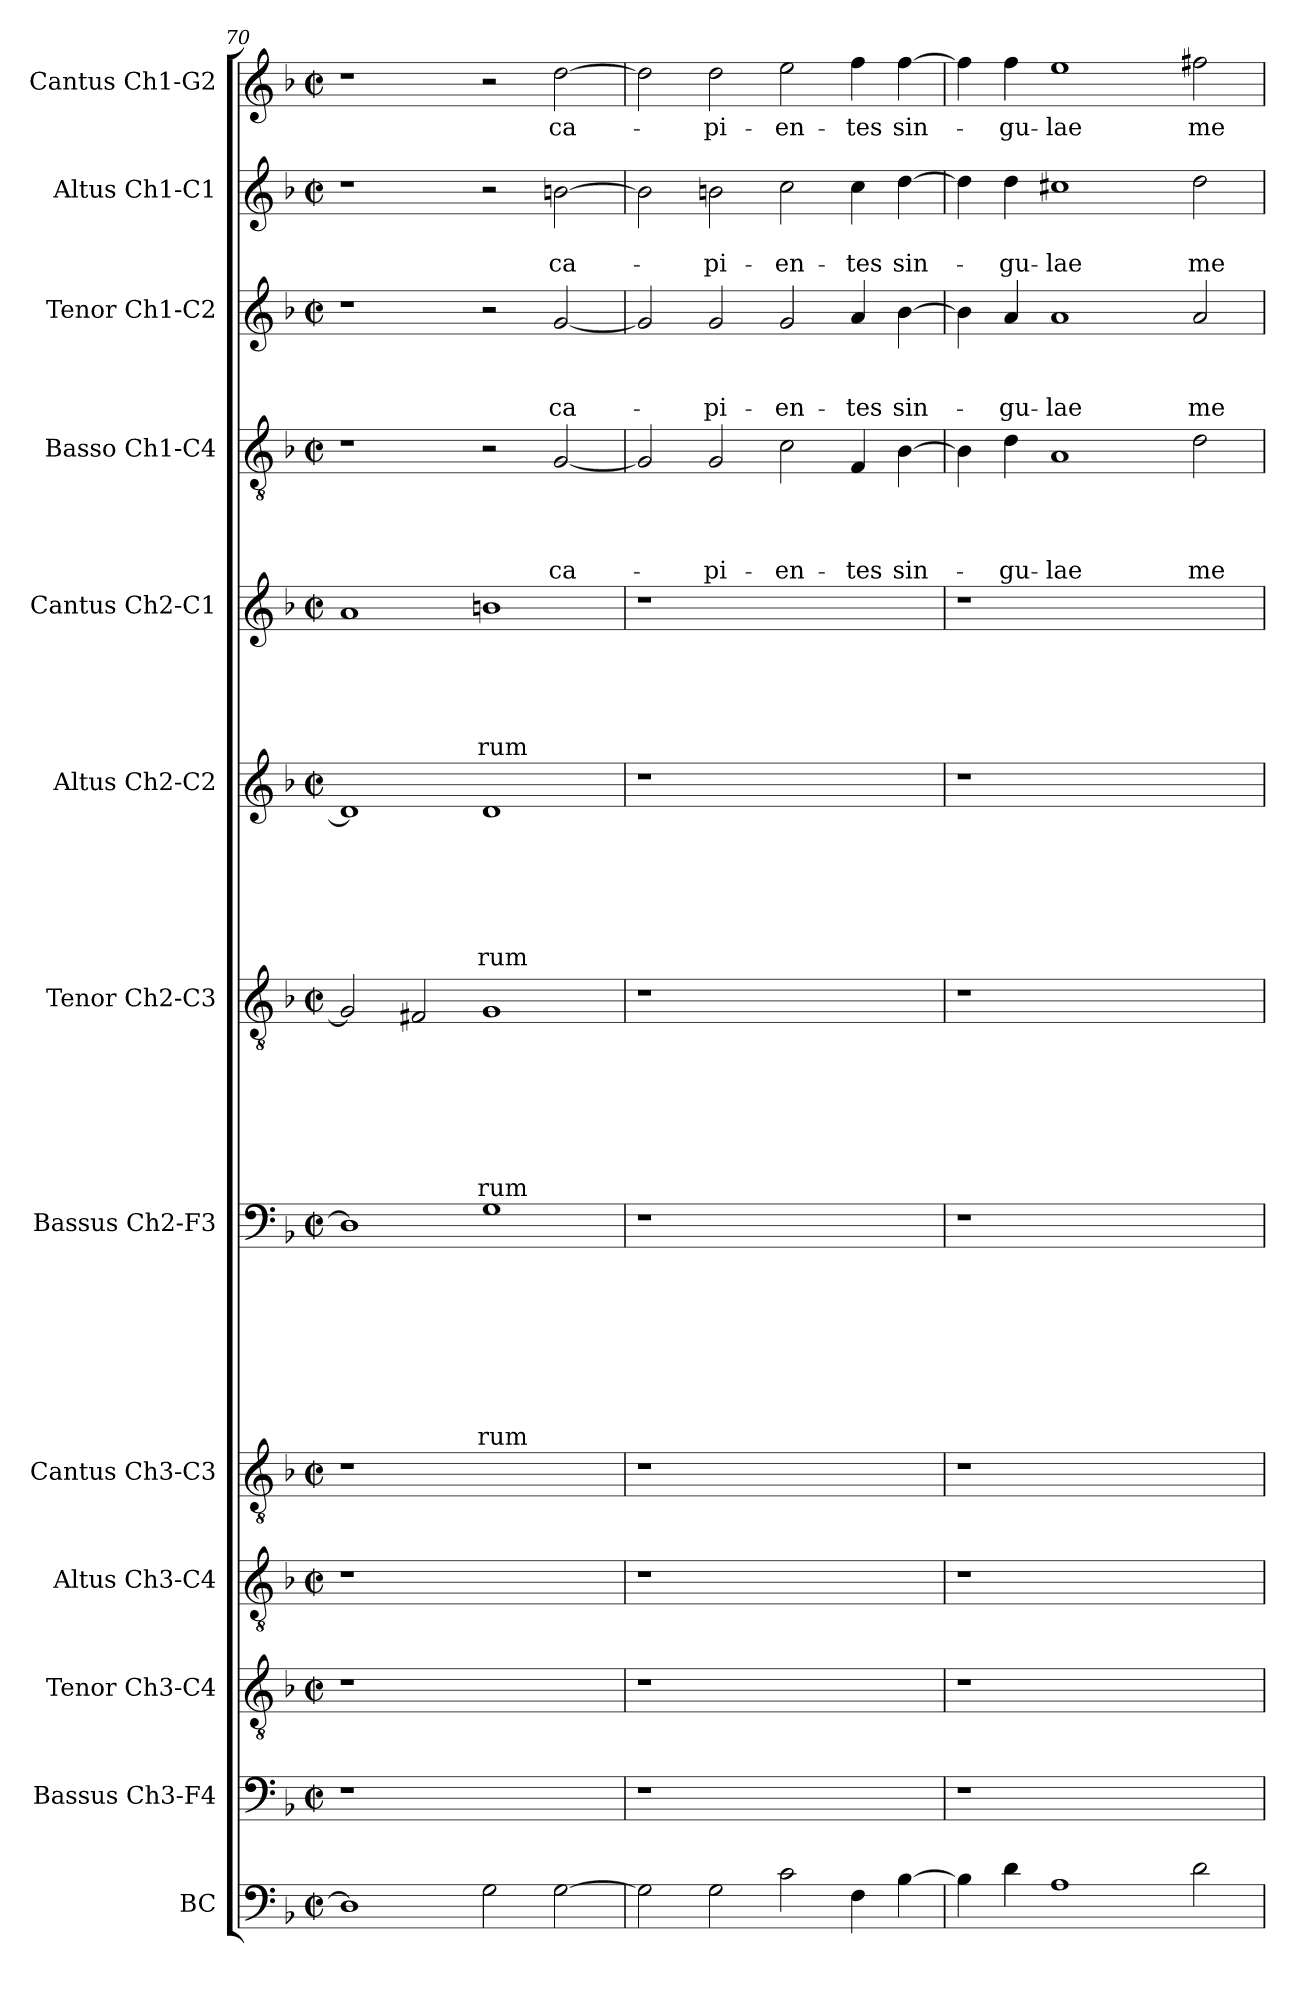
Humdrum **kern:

**kern	**kern	**kern	**kern	**kern	**kern	**text	**text	**text	**text	**text	**text	**text	**text	**kern	**text	**text	**text	**text	**text	**text	**text	**kern	**text	**text	**text	**text	**text	**text	**kern	**text	**text	**text	**text	**text	**kern	**text	**text	**text	**text	**kern	**text	**text	**text	**kern	**text	**text	**kern	**text
*part13	*part12	*part11	*part10	*part9	*part8	*part8	*part8	*part8	*part8	*part8	*part8	*part8	*part8	*part7	*part7	*part7	*part7	*part7	*part7	*part7	*part7	*part6	*part6	*part6	*part6	*part6	*part6	*part6	*part5	*part5	*part5	*part5	*part5	*part5	*part4	*part4	*part4	*part4	*part4	*part3	*part3	*part3	*part3	*part2	*part2	*part2	*part1	*part1
*staff13	*staff12	*staff11	*staff10	*staff9	*staff8	*staff8	*staff8	*staff8	*staff8	*staff8	*staff8	*staff8	*staff8	*staff7	*staff7	*staff7	*staff7	*staff7	*staff7	*staff7	*staff7	*staff6	*staff6	*staff6	*staff6	*staff6	*staff6	*staff6	*staff5	*staff5	*staff5	*staff5	*staff5	*staff5	*staff4	*staff4	*staff4	*staff4	*staff4	*staff3	*staff3	*staff3	*staff3	*staff2	*staff2	*staff2	*staff1	*staff1
*I"BC	*I"Bassus Ch3-F4	*I"Tenor Ch3-C4	*I"Altus Ch3-C4	*I"Cantus Ch3-C3	*I"Bassus Ch2-F3	*	*	*	*	*	*	*	*	*I"Tenor Ch2-C3	*	*	*	*	*	*	*	*I"Altus Ch2-C2	*	*	*	*	*	*	*I"Cantus Ch2-C1	*	*	*	*	*	*I"Basso Ch1-C4	*	*	*	*	*I"Tenor Ch1-C2	*	*	*	*I"Altus Ch1-C1	*	*	*I"Cantus Ch1-G2	*
*	*I'B3	*I'T3	*I'A3	*I'C3	*I'B2	*	*	*	*	*	*	*	*	*I'T2	*	*	*	*	*	*	*	*I'A2	*	*	*	*	*	*	*I'C2	*	*	*	*	*	*I'B1	*	*	*	*	*I'T1	*	*	*	*I'A1	*	*	*I'C1	*
*clefF4	*clefF4	*clefGv2	*clefGv2	*clefGv2	*clefF4	*	*	*	*	*	*	*	*	*clefGv2	*	*	*	*	*	*	*	*clefG2	*	*	*	*	*	*	*clefG2	*	*	*	*	*	*clefGv2	*	*	*	*	*clefG2	*	*	*	*clefG2	*	*	*clefG2	*
*k[b-]	*k[b-]	*k[b-]	*k[b-]	*k[b-]	*k[b-]	*	*	*	*	*	*	*	*	*k[b-]	*	*	*	*	*	*	*	*k[b-]	*	*	*	*	*	*	*k[b-]	*	*	*	*	*	*k[b-]	*	*	*	*	*k[b-]	*	*	*	*k[b-]	*	*	*k[b-]	*
*F:	*F:	*F:	*F:	*F:	*F:	*	*	*	*	*	*	*	*	*F:	*	*	*	*	*	*	*	*F:	*	*	*	*	*	*	*F:	*	*	*	*	*	*F:	*	*	*	*	*F:	*	*	*	*F:	*	*	*F:	*
*M2/2	*M2/2	*M2/2	*M2/2	*M2/2	*M2/2	*	*	*	*	*	*	*	*	*M2/2	*	*	*	*	*	*	*	*M2/2	*	*	*	*	*	*	*M2/2	*	*	*	*	*	*M2/2	*	*	*	*	*M2/2	*	*	*	*M2/2	*	*	*M2/2	*
*met(c|)	*met(c|)	*met(c|)	*met(c|)	*met(c|)	*met(c|)	*	*	*	*	*	*	*	*	*met(c|)	*	*	*	*	*	*	*	*met(c|)	*	*	*	*	*	*	*met(c|)	*	*	*	*	*	*met(c|)	*	*	*	*	*met(c|)	*	*	*	*met(c|)	*	*	*met(c|)	*
=70	=70	=70	=70	=70	=70	=70	=70	=70	=70	=70	=70	=70	=70	=70	=70	=70	=70	=70	=70	=70	=70	=70	=70	=70	=70	=70	=70	=70	=70	=70	=70	=70	=70	=70	=70	=70	=70	=70	=70	=70	=70	=70	=70	=70	=70	=70	=70	=70
1D]	1r	1r	1r	1r	1D]	.	.	.	.	.	.	.	.	2G/]	.	.	.	.	.	.	.	1d]	.	.	.	.	.	.	1a	.	.	.	.	.	1r	.	.	.	.	1r	.	.	.	1r	.	.	1r	.
.	.	.	.	.	.	.	.	.	.	.	.	.	.	2F#X/	.	.	.	.	.	.	.	.	.	.	.	.	.	.	.	.	.	.	.	.	.	.	.	.	.	.	.	.	.	.	.	.	.	.
2G\	1ryy	1ryy	1ryy	1ryy	1G	.	.	.	.	.	.	.	-rum	1G	.	.	.	.	.	.	-rum	1d	.	.	.	.	.	-rum	1bn	.	.	.	.	-rum	2r	.	.	.	.	2r	.	.	.	2r	.	.	2r	.
[2G\	.	.	.	.	.	.	.	.	.	.	.	.	.	.	.	.	.	.	.	.	.	.	.	.	.	.	.	.	.	.	.	.	.	.	[2G/	.	.	.	ca-	[2g/	.	.	ca-	[2bn\	.	ca-	[2dd\	ca-
=71	=71	=71	=71	=71	=71	=71	=71	=71	=71	=71	=71	=71	=71	=71	=71	=71	=71	=71	=71	=71	=71	=71	=71	=71	=71	=71	=71	=71	=71	=71	=71	=71	=71	=71	=71	=71	=71	=71	=71	=71	=71	=71	=71	=71	=71	=71	=71	=71
2G\]	1r	1r	1r	1r	1r	.	.	.	.	.	.	.	.	1r	.	.	.	.	.	.	.	1r	.	.	.	.	.	.	1r	.	.	.	.	.	2G/]	.	.	.	.	2g/]	.	.	.	2b\]	.	.	2dd\]	.
2G\	.	.	.	.	.	.	.	.	.	.	.	.	.	.	.	.	.	.	.	.	.	.	.	.	.	.	.	.	.	.	.	.	.	.	2G/	.	.	.	-pi-	2g/	.	.	-pi-	2bn\	.	-pi-	2dd\	-pi-
2c\	1ryy	1ryy	1ryy	1ryy	1ryy	.	.	.	.	.	.	.	.	1ryy	.	.	.	.	.	.	.	1ryy	.	.	.	.	.	.	1ryy	.	.	.	.	.	2c\	.	.	.	-en-	2g/	.	.	-en-	2cc\	.	-en-	2ee\	-en-
4F\	.	.	.	.	.	.	.	.	.	.	.	.	.	.	.	.	.	.	.	.	.	.	.	.	.	.	.	.	.	.	.	.	.	.	4F/	.	.	.	-tes	4a/	.	.	-tes	4cc\	.	-tes	4ff\	-tes
[4B-\	.	.	.	.	.	.	.	.	.	.	.	.	.	.	.	.	.	.	.	.	.	.	.	.	.	.	.	.	.	.	.	.	.	.	[4B-\	.	.	.	sin-	[4b-\	.	.	sin-	[4dd\	.	sin-	[4ff\	sin-
=72	=72	=72	=72	=72	=72	=72	=72	=72	=72	=72	=72	=72	=72	=72	=72	=72	=72	=72	=72	=72	=72	=72	=72	=72	=72	=72	=72	=72	=72	=72	=72	=72	=72	=72	=72	=72	=72	=72	=72	=72	=72	=72	=72	=72	=72	=72	=72	=72
4B-\]	1r	1r	1r	1r	1r	.	.	.	.	.	.	.	.	1r	.	.	.	.	.	.	.	1r	.	.	.	.	.	.	1r	.	.	.	.	.	4B-\]	.	.	.	.	4b-\]	.	.	.	4dd\]	.	.	4ff\]	.
4d\	.	.	.	.	.	.	.	.	.	.	.	.	.	.	.	.	.	.	.	.	.	.	.	.	.	.	.	.	.	.	.	.	.	.	4d\	.	.	.	-gu-	4a/	.	.	-gu-	4dd\	.	-gu-	4ff\	-gu-
1A	.	.	.	.	.	.	.	.	.	.	.	.	.	.	.	.	.	.	.	.	.	.	.	.	.	.	.	.	.	.	.	.	.	.	1A	.	.	.	-lae	1a	.	.	-lae	1cc#X	.	-lae	1ee	-lae
.	1ryy	1ryy	1ryy	1ryy	1ryy	.	.	.	.	.	.	.	.	1ryy	.	.	.	.	.	.	.	1ryy	.	.	.	.	.	.	1ryy	.	.	.	.	.	.	.	.	.	.	.	.	.	.	.	.	.	.	.
2d\	.	.	.	.	.	.	.	.	.	.	.	.	.	.	.	.	.	.	.	.	.	.	.	.	.	.	.	.	.	.	.	.	.	.	2d\	.	.	.	me-	2a/	.	.	me-	2dd\	.	me-	2ff#X\	me-
=	=	=	=	=	=	=	=	=	=	=	=	=	=	=	=	=	=	=	=	=	=	=	=	=	=	=	=	=	=	=	=	=	=	=	=	=	=	=	=	=	=	=	=	=	=	=	=	=
*-	*-	*-	*-	*-	*-	*-	*-	*-	*-	*-	*-	*-	*-	*-	*-	*-	*-	*-	*-	*-	*-	*-	*-	*-	*-	*-	*-	*-	*-	*-	*-	*-	*-	*-	*-	*-	*-	*-	*-	*-	*-	*-	*-	*-	*-	*-	*-	*-
